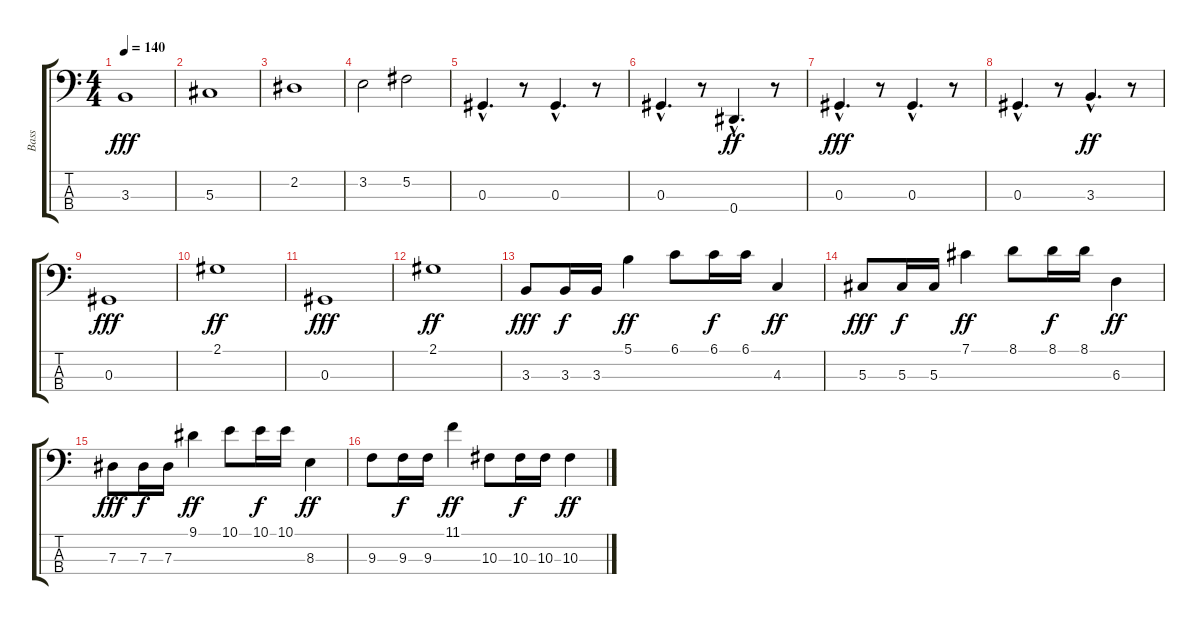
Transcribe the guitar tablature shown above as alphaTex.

\track ("Bass" "Bass") {instrument electricbasspick}
\staff {score tabs}
\tuning (Gb2 Db2 Ab1 Eb1) {hide}
\ts (4 4)
\tempo 140
\clef f4
\ks c
3.3.1{dy fff} |
5.3.1 |
2.2.1 |
3.2.2 5.2.2 |
0.3{hac}.4{d} r.8 0.3{hac}.4{d} r.8 |
0.3{hac}.4{d} r.8 0.4{hac}.4{d dy ff} r.8 |
0.3{hac}.4{d dy fff} r.8 0.3{hac}.4{d} r.8 |
0.3{hac}.4{d} r.8 3.3{hac}.4{d dy ff} r.8 |
0.3.1{dy fff} |
2.1.1{dy ff} |
0.3.1{dy fff} |
2.1.1{dy ff} |
3.3.8{dy fff} 3.3.16{dy f} 3.3.16 5.1.4{dy ff} 6.1.8 6.1.16{dy f} 6.1.16 4.3.4{dy ff} |
5.3.8{dy fff} 5.3.16{dy f} 5.3.16 7.1.4{dy ff} 8.1.8 8.1.16{dy f} 8.1.16 6.3.4{dy ff} |
7.3.8{dy fff} 7.3.16{dy f} 7.3.16 9.1.4{dy ff} 10.1.8 10.1.16{dy f} 10.1.16 8.3.4{dy ff} |
9.3.8 9.3.16{dy f} 9.3.16 11.1.4{dy ff} 10.3.8 10.3.16{dy f} 10.3.16 10.3.4{dy ff}
